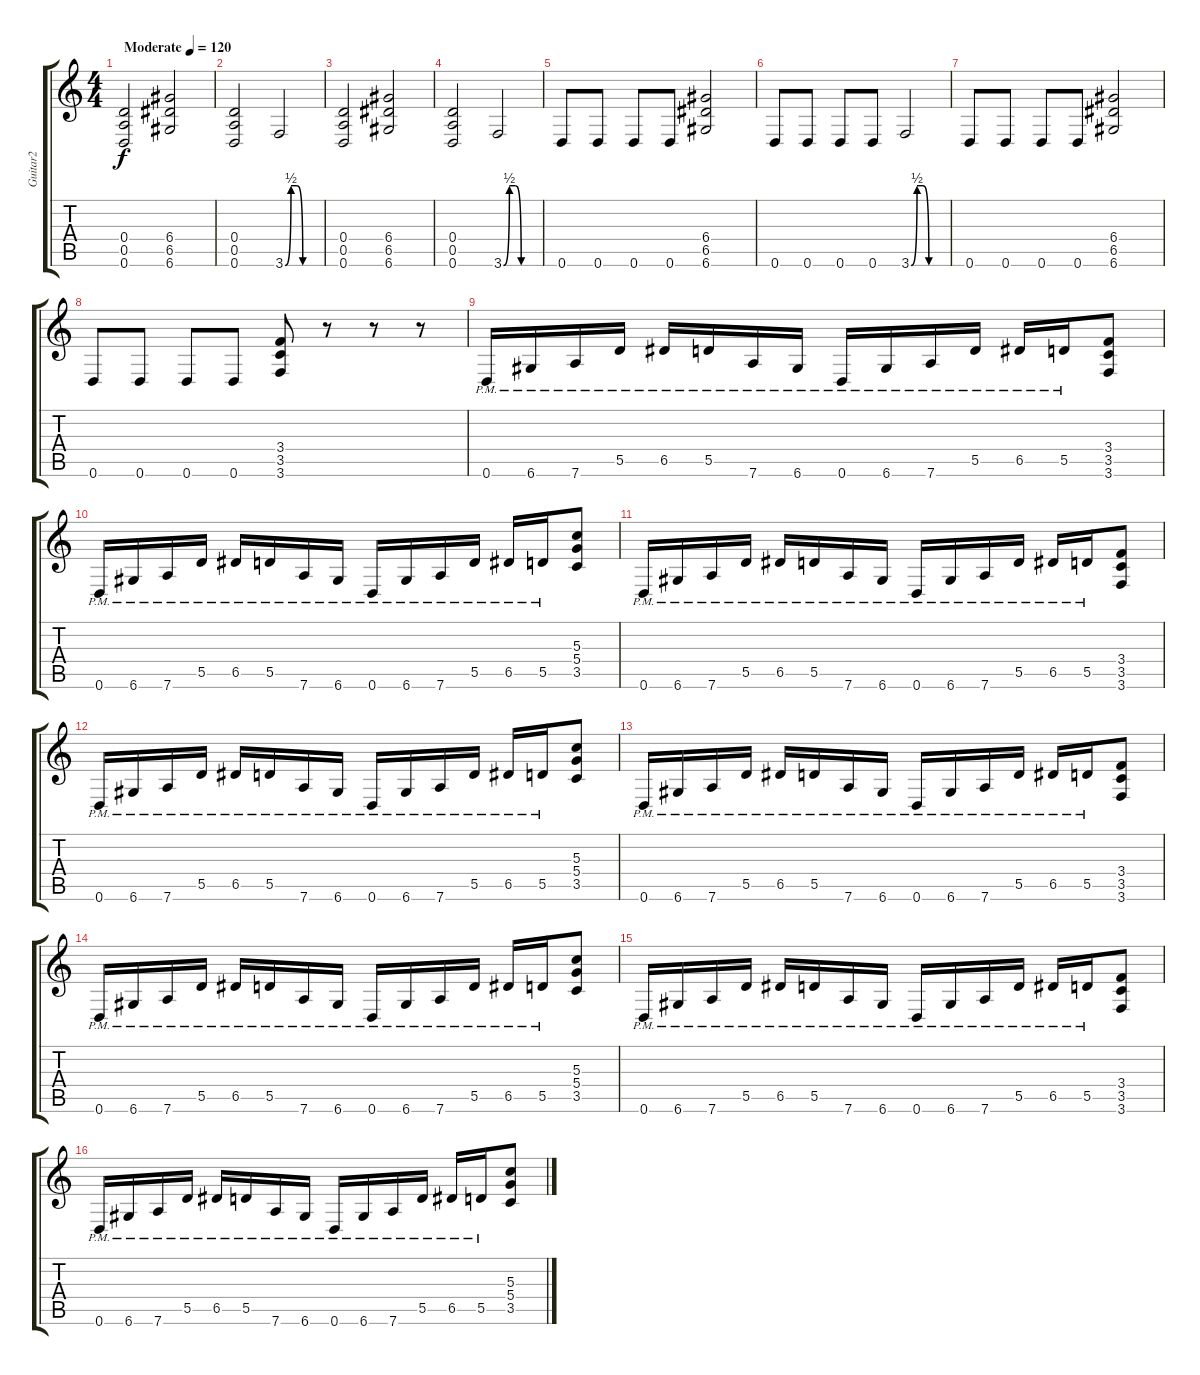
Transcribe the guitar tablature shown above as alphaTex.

\track ("Guitar2" "Guitar2") {instrument overdrivenguitar}
\staff {score tabs}
\tuning (E4 B3 G3 D3 A2 D2) {hide}
\ts (4 4)
\tempo (120 "Moderate")
\clef g2
\ks c
(0.4 0.5 0.6).2{dy f instrument overdrivenguitar} (6.4 6.5 6.6).2 |
(0.4 0.5 0.6).2 3.6{be (custom 0 0 10 2 20 2 30 0 60 0)}.2 |
(0.4 0.5 0.6).2 (6.4 6.5 6.6).2 |
(0.4 0.5 0.6).2 3.6{be (custom 0 0 10 2 20 2 30 0 60 0)}.2 |
0.6.8 0.6.8 0.6.8 0.6.8 (6.4 6.5 6.6).2 |
0.6.8 0.6.8 0.6.8 0.6.8 3.6{be (custom 0 0 10 2 20 2 30 0 60 0)}.2 |
0.6.8 0.6.8 0.6.8 0.6.8 (6.4 6.5 6.6).2 |
0.6.8 0.6.8 0.6.8 0.6.8 (3.4 3.5 3.6).8 r.8 r.8 r.8 |
0.6{pm}.16 6.6{pm}.16 7.6{pm}.16 5.5{pm}.16 6.5{pm}.16 5.5{pm}.16 7.6{pm}.16 6.6{pm}.16 0.6{pm}.16 6.6{pm}.16 7.6{pm}.16 5.5{pm}.16 6.5{pm}.16 5.5{pm}.16 (3.4 3.5 3.6).8 |
0.6{pm}.16 6.6{pm}.16 7.6{pm}.16 5.5{pm}.16 6.5{pm}.16 5.5{pm}.16 7.6{pm}.16 6.6{pm}.16 0.6{pm}.16 6.6{pm}.16 7.6{pm}.16 5.5{pm}.16 6.5{pm}.16 5.5{pm}.16 (5.3 5.4 3.5).8 |
0.6{pm}.16 6.6{pm}.16 7.6{pm}.16 5.5{pm}.16 6.5{pm}.16 5.5{pm}.16 7.6{pm}.16 6.6{pm}.16 0.6{pm}.16 6.6{pm}.16 7.6{pm}.16 5.5{pm}.16 6.5{pm}.16 5.5{pm}.16 (3.4 3.5 3.6).8 |
0.6{pm}.16 6.6{pm}.16 7.6{pm}.16 5.5{pm}.16 6.5{pm}.16 5.5{pm}.16 7.6{pm}.16 6.6{pm}.16 0.6{pm}.16 6.6{pm}.16 7.6{pm}.16 5.5{pm}.16 6.5{pm}.16 5.5{pm}.16 (5.3 5.4 3.5).8 |
0.6{pm}.16 6.6{pm}.16 7.6{pm}.16 5.5{pm}.16 6.5{pm}.16 5.5{pm}.16 7.6{pm}.16 6.6{pm}.16 0.6{pm}.16 6.6{pm}.16 7.6{pm}.16 5.5{pm}.16 6.5{pm}.16 5.5{pm}.16 (3.4 3.5 3.6).8 |
0.6{pm}.16 6.6{pm}.16 7.6{pm}.16 5.5{pm}.16 6.5{pm}.16 5.5{pm}.16 7.6{pm}.16 6.6{pm}.16 0.6{pm}.16 6.6{pm}.16 7.6{pm}.16 5.5{pm}.16 6.5{pm}.16 5.5{pm}.16 (5.3 5.4 3.5).8 |
0.6{pm}.16 6.6{pm}.16 7.6{pm}.16 5.5{pm}.16 6.5{pm}.16 5.5{pm}.16 7.6{pm}.16 6.6{pm}.16 0.6{pm}.16 6.6{pm}.16 7.6{pm}.16 5.5{pm}.16 6.5{pm}.16 5.5{pm}.16 (3.4 3.5 3.6).8 |
0.6{pm}.16 6.6{pm}.16 7.6{pm}.16 5.5{pm}.16 6.5{pm}.16 5.5{pm}.16 7.6{pm}.16 6.6{pm}.16 0.6{pm}.16 6.6{pm}.16 7.6{pm}.16 5.5{pm}.16 6.5{pm}.16 5.5{pm}.16 (5.3 5.4 3.5).8
